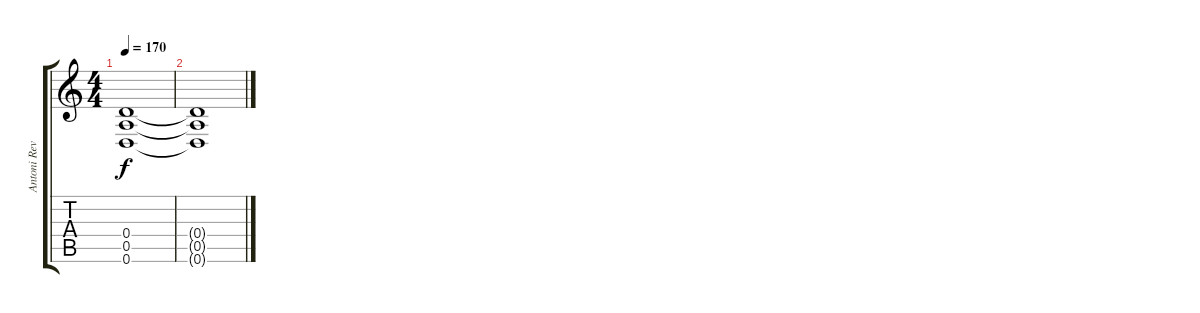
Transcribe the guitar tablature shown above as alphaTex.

\track ("Antoni Revenson" "Antoni Rev") {instrument distortionguitar}
\staff {score tabs}
\tuning (E4 B3 G3 D3 A2 D2) {hide}
\ts (4 4)
\tempo 170
\clef g2
\ks c
(0.4{t} 0.5{t} 0.6{t}).1{dy f} |
(0.4{t} 0.5{t} 0.6{t}).1
